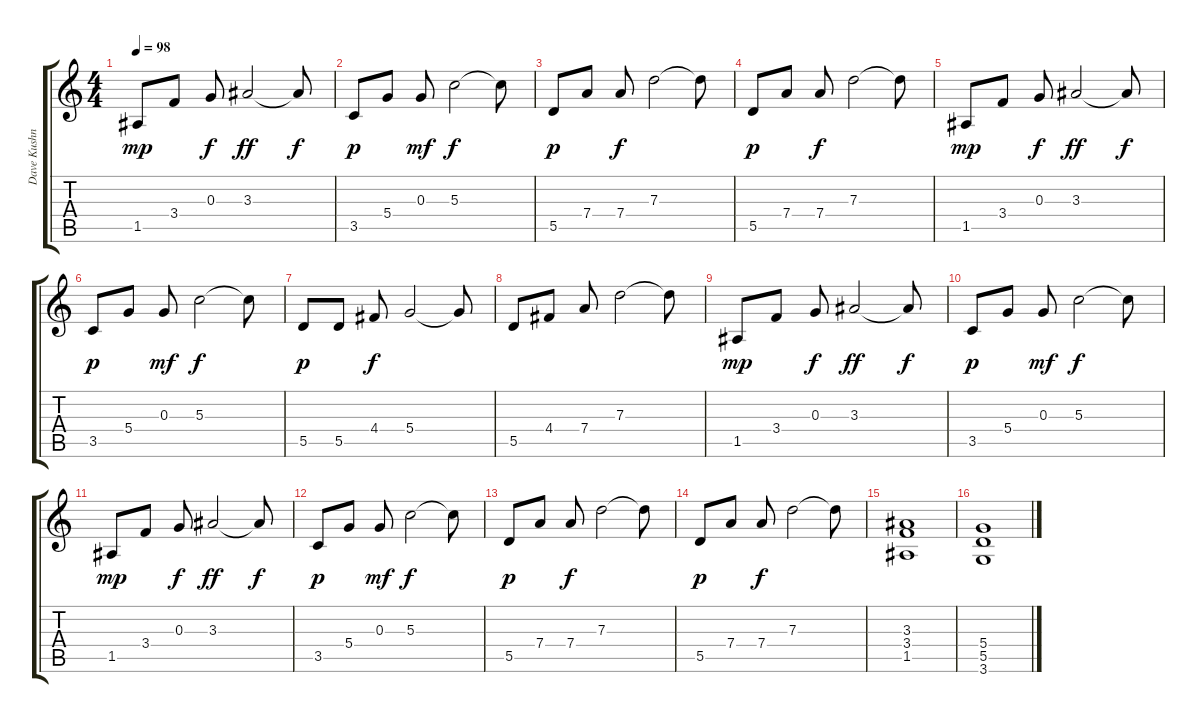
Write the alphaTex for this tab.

\track ("Dave Kushner" "Dave Kushn") {instrument electricguitarjazz}
\staff {score tabs}
\tuning (E4 B3 G3 D3 A2 E2) {hide}
\ts (4 4)
\tempo 98
\clef g2
\ks c
1.5.8{dy mp volume 9 instrument overdrivenguitar} 3.4.8 0.3.8{dy f} 3.3.2{dy ff} 3.3{t}.8{dy f} |
3.5.8{dy p} 5.4.8 0.3.8{dy mf} 5.3.2{dy f} 5.3{t}.8 |
5.5.8{dy p} 7.4.8 7.4.8{dy f} 7.3.2 7.3{t}.8 |
5.5.8{dy p} 7.4.8 7.4.8{dy f} 7.3.2 7.3{t}.8 |
1.5.8{dy mp volume 9 instrument overdrivenguitar} 3.4.8 0.3.8{dy f} 3.3.2{dy ff} 3.3{t}.8{dy f} |
3.5.8{dy p} 5.4.8 0.3.8{dy mf} 5.3.2{dy f} 5.3{t}.8 |
5.5.8{dy p} 5.5.8 4.4.8{dy f} 5.4.2 5.4{t}.8 |
5.5.8 4.4.8 7.4.8 7.3.2 7.3{t}.8 |
1.5.8{dy mp volume 9 instrument overdrivenguitar} 3.4.8 0.3.8{dy f} 3.3.2{dy ff} 3.3{t}.8{dy f} |
3.5.8{dy p} 5.4.8 0.3.8{dy mf} 5.3.2{dy f} 5.3{t}.8 |
1.5.8{dy mp volume 11 instrument overdrivenguitar} 3.4.8 0.3.8{dy f} 3.3.2{dy ff} 3.3{t}.8{dy f} |
3.5.8{dy p} 5.4.8 0.3.8{dy mf} 5.3.2{dy f} 5.3{t}.8 |
5.5.8{dy p} 7.4.8 7.4.8{dy f} 7.3.2 7.3{t}.8 |
5.5.8{dy p} 7.4.8 7.4.8{dy f} 7.3.2 7.3{t}.8 |
(3.3 3.4 1.5).1{volume 15 instrument distortionguitar} |
(5.4 5.5 3.6).1
